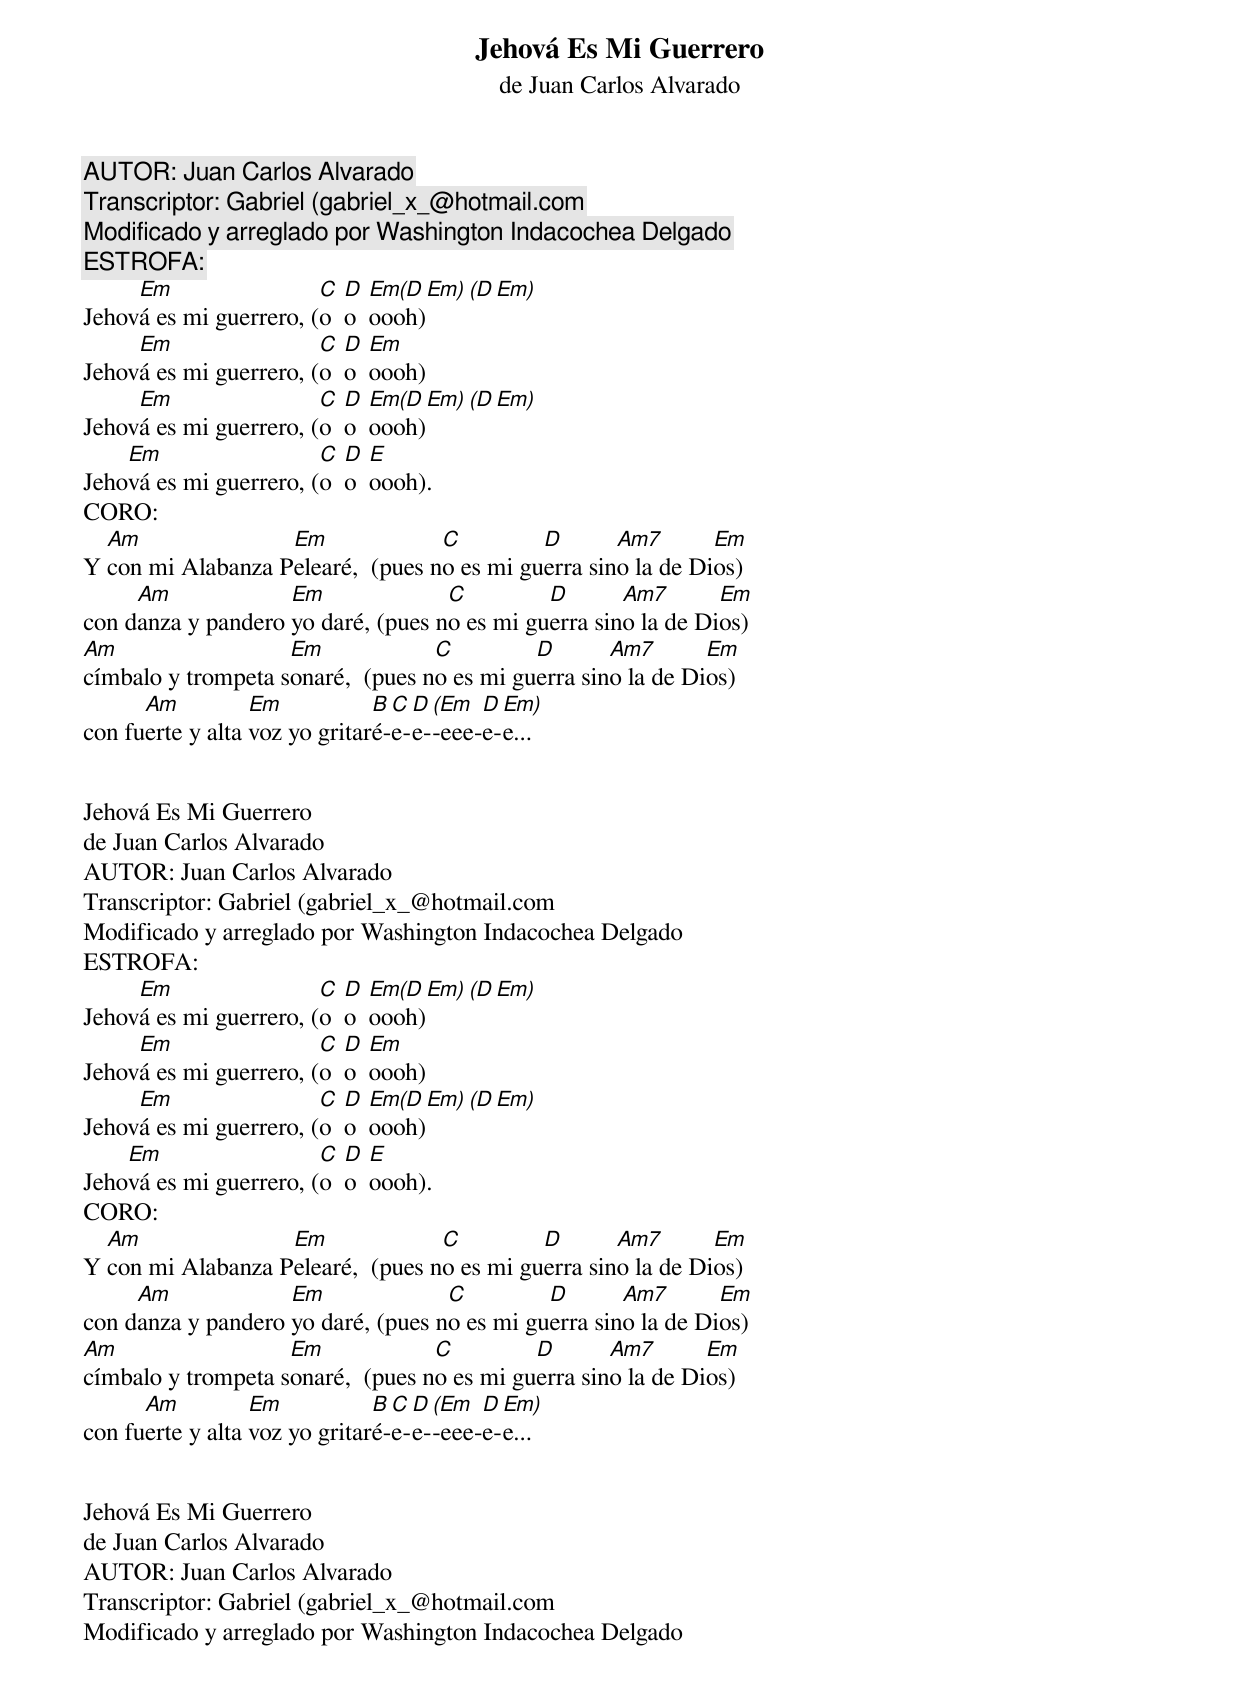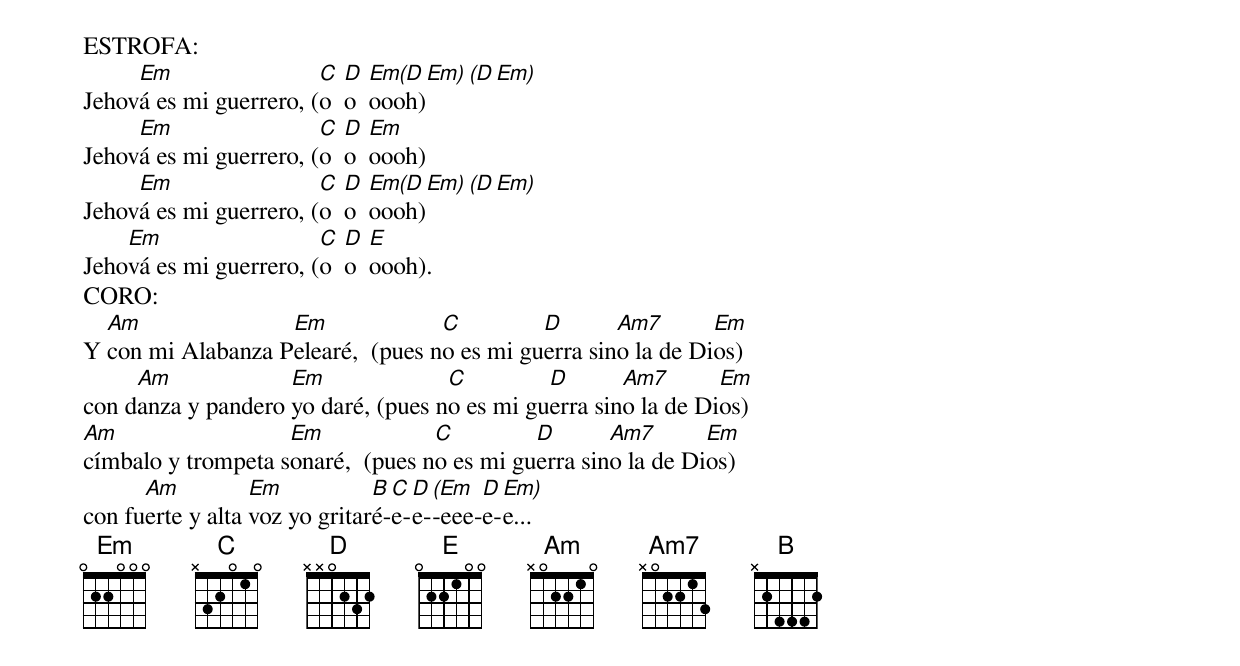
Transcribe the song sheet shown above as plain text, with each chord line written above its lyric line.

Jehová Es Mi Guerrero
de Juan Carlos Alvarado
AUTOR: Juan Carlos Alvarado
Transcriptor: Gabriel (gabriel_x_@hotmail.com
Modificado y arreglado por Washington Indacochea Delgado
ESTROFA:
     Em                 C  D  Em(D Em) (D Em)
Jehová es mi guerrero, (o  o  oooh)
     Em                 C  D  Em
Jehová es mi guerrero, (o  o  oooh)
     Em                 C  D  Em(D Em) (D Em)
Jehová es mi guerrero, (o  o  oooh)
    Em                  C  D  E
Jehová es mi guerrero, (o  o  oooh).
CORO:
  Am               Em              C         D       Am7       Em
Y con mi Alabanza Pelearé,  (pues no es mi guerra sino la de Dios)
     Am             Em              C         D       Am7       Em
con danza y pandero yo daré, (pues no es mi guerra sino la de Dios)
Am                  Em             C         D       Am7       Em
címbalo y trompeta sonaré,  (pues no es mi guerra sino la de Dios)
      Am          Em           B C D (Em  D Em)
con fuerte y alta voz yo gritaré-e-e--eee-e-e...


Jehová Es Mi Guerrero
de Juan Carlos Alvarado
AUTOR: Juan Carlos Alvarado
Transcriptor: Gabriel (gabriel_x_@hotmail.com
Modificado y arreglado por Washington Indacochea Delgado
ESTROFA:
     Em                 C  D  Em(D Em) (D Em)
Jehová es mi guerrero, (o  o  oooh)
     Em                 C  D  Em
Jehová es mi guerrero, (o  o  oooh)
     Em                 C  D  Em(D Em) (D Em)
Jehová es mi guerrero, (o  o  oooh)
    Em                  C  D  E
Jehová es mi guerrero, (o  o  oooh).
CORO:
  Am               Em              C         D       Am7       Em
Y con mi Alabanza Pelearé,  (pues no es mi guerra sino la de Dios)
     Am             Em              C         D       Am7       Em
con danza y pandero yo daré, (pues no es mi guerra sino la de Dios)
Am                  Em             C         D       Am7       Em
címbalo y trompeta sonaré,  (pues no es mi guerra sino la de Dios)
      Am          Em           B C D (Em  D Em)
con fuerte y alta voz yo gritaré-e-e--eee-e-e...


Jehová Es Mi Guerrero
de Juan Carlos Alvarado
AUTOR: Juan Carlos Alvarado
Transcriptor: Gabriel (gabriel_x_@hotmail.com
Modificado y arreglado por Washington Indacochea Delgado
ESTROFA:
     Em                 C  D  Em(D Em) (D Em)
Jehová es mi guerrero, (o  o  oooh)
     Em                 C  D  Em
Jehová es mi guerrero, (o  o  oooh)
     Em                 C  D  Em(D Em) (D Em)
Jehová es mi guerrero, (o  o  oooh)
    Em                  C  D  E
Jehová es mi guerrero, (o  o  oooh).
CORO:
  Am               Em              C         D       Am7       Em
Y con mi Alabanza Pelearé,  (pues no es mi guerra sino la de Dios)
     Am             Em              C         D       Am7       Em
con danza y pandero yo daré, (pues no es mi guerra sino la de Dios)
Am                  Em             C         D       Am7       Em
címbalo y trompeta sonaré,  (pues no es mi guerra sino la de Dios)
      Am          Em           B C D (Em  D Em)
con fuerte y alta voz yo gritaré-e-e--eee-e-e...
